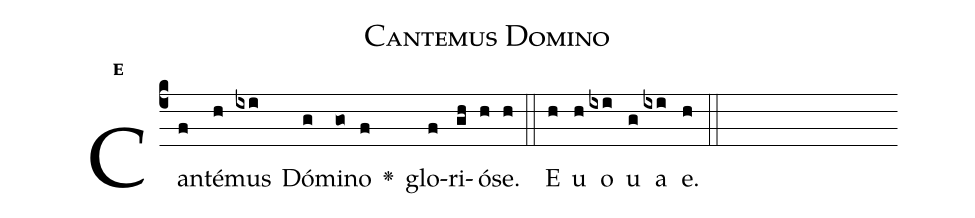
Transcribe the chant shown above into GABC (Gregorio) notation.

name:Cantemus Domino;
office-part:Antiphona;
mode:e;
%%
initial-style: 1;
name: Cantemus Domino;
book: Antiphonae & Responsoria/Tomus III, p.30;
occasion: Psalterium Hebdomada I Sabbato;
office-part: Laudes Ant. 2;
user-notes: ;
commentary: ;
annotation: E;
centering-scheme: english;
fontsize: 12;
font: OFLSortsMillGoudy;
height: 11;
width: 4.5;
%%
(c4)Can(f)té(h)mus(ixi) Dó(g)mi(go)no(f) <v>\greheightstar</v>() glo(f)ri(gh)ó(h)se.(h) (::)
E(h) u(h) o(ixi) u(g) a(ixi) e.(h) (::)
